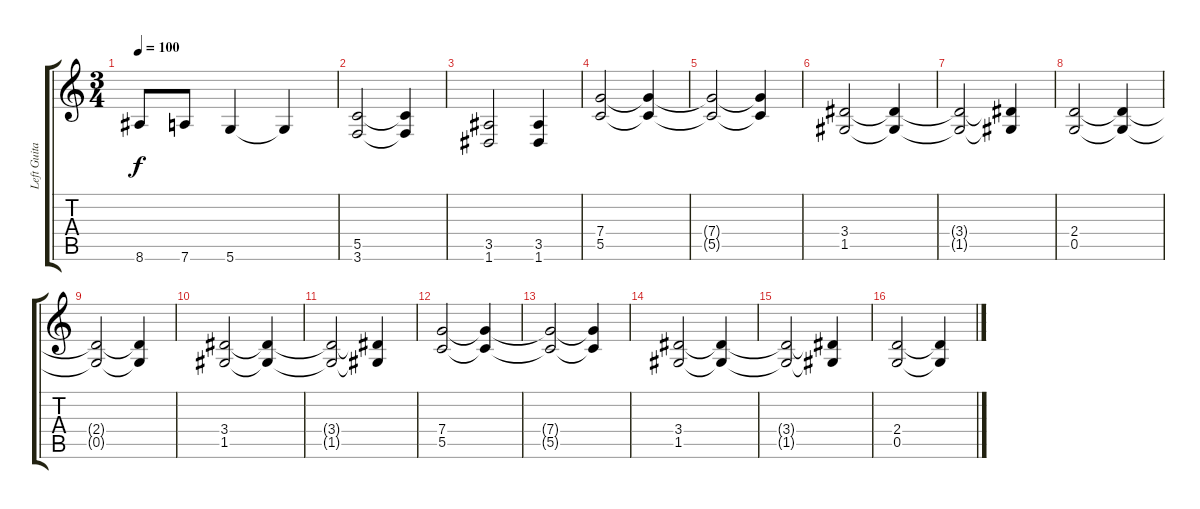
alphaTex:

\track ("Left Guitar" "Left Guita") {instrument distortionguitar}
\staff {score tabs}
\tuning (D4 A3 F3 C3 G2 D2) {hide}
\ts (3 4)
\tempo 100
\clef g2
\ks c
8.6.8{dy f} 7.6.8 5.6.4 5.6{t}.4 |
(5.5 3.6).2 (5.5{t} 3.6{t}).4 |
(3.5 1.6).2 (3.5 1.6).4 |
(7.4 5.5).2 (7.4{t} 5.5{t}).4 |
(7.4{t} 5.5{t}).2 (7.4{t} 5.5{t}).4 |
(3.4 1.5).2 (3.4{t} 1.5{t}).4 |
(3.4{t} 1.5{t}).2 (3.4{t} 1.5{t}).4 |
(2.4 0.5).2 (2.4{t} 0.5{t}).4 |
(2.4{t} 0.5{t}).2 (2.4{t} 0.5{t}).4 |
(3.4 1.5).2 (3.4{t} 1.5{t}).4 |
(3.4{t} 1.5{t}).2 (3.4{t} 1.5{t}).4 |
(7.4 5.5).2 (7.4{t} 5.5{t}).4 |
(7.4{t} 5.5{t}).2 (7.4{t} 5.5{t}).4 |
(3.4 1.5).2 (3.4{t} 1.5{t}).4 |
(3.4{t} 1.5{t}).2 (3.4{t} 1.5{t}).4 |
(2.4 0.5).2 (2.4{t} 0.5{t}).4
